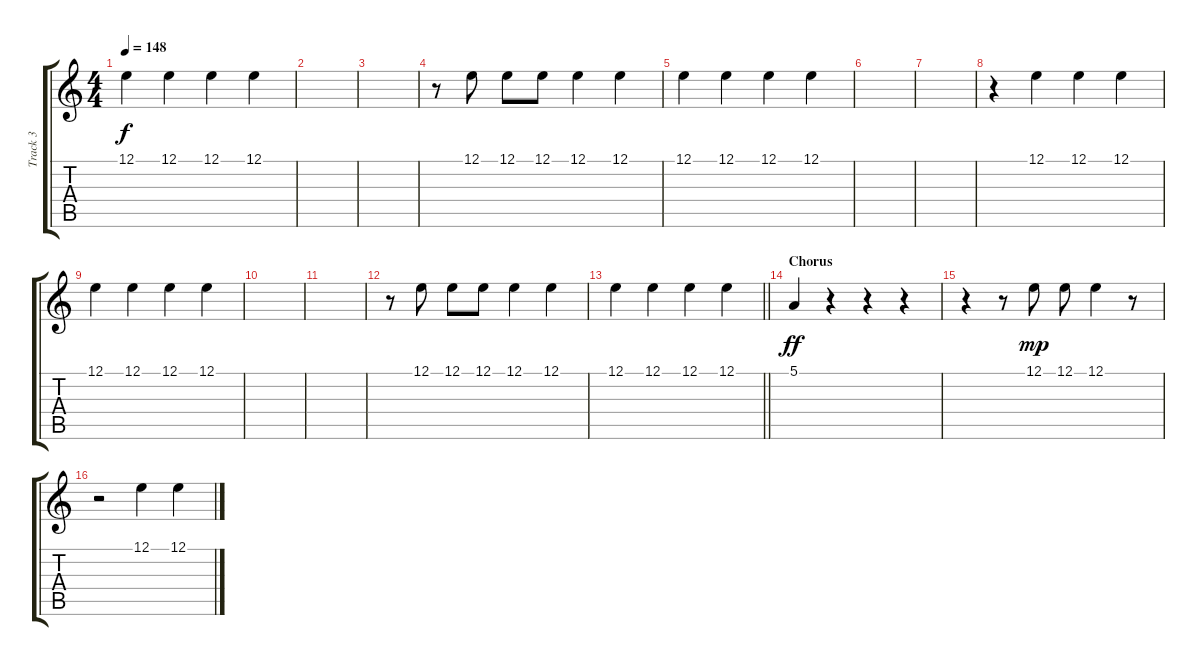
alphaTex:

\track ("Track 3" "Track 3") {instrument lead2sawtooth}
\staff {score tabs}
\tuning (E4 B3 G3 D3 A2 E2) {hide}
\ts (4 4)
\tempo 148
\clef g2
\ks c
12.1.4{dy f} 12.1.4 12.1.4 12.1.4 |
|
|
r.8 12.1.8 12.1.8 12.1.8 12.1.4 12.1.4 |
12.1.4 12.1.4 12.1.4 12.1.4 |
|
|
r.4 12.1.4 12.1.4 12.1.4 |
12.1.4 12.1.4 12.1.4 12.1.4 |
|
|
r.8 12.1.8 12.1.8 12.1.8 12.1.4 12.1.4 |
\barLineRight lightlight
12.1.4 12.1.4 12.1.4 12.1.4 |
\section ("" "Chorus")
5.1.4{dy ff} r.4 r.4 r.4 |
r.4 r.8 12.1.8{dy mp} 12.1.8 12.1.4 r.8 |
r.2 12.1.4 12.1.4
